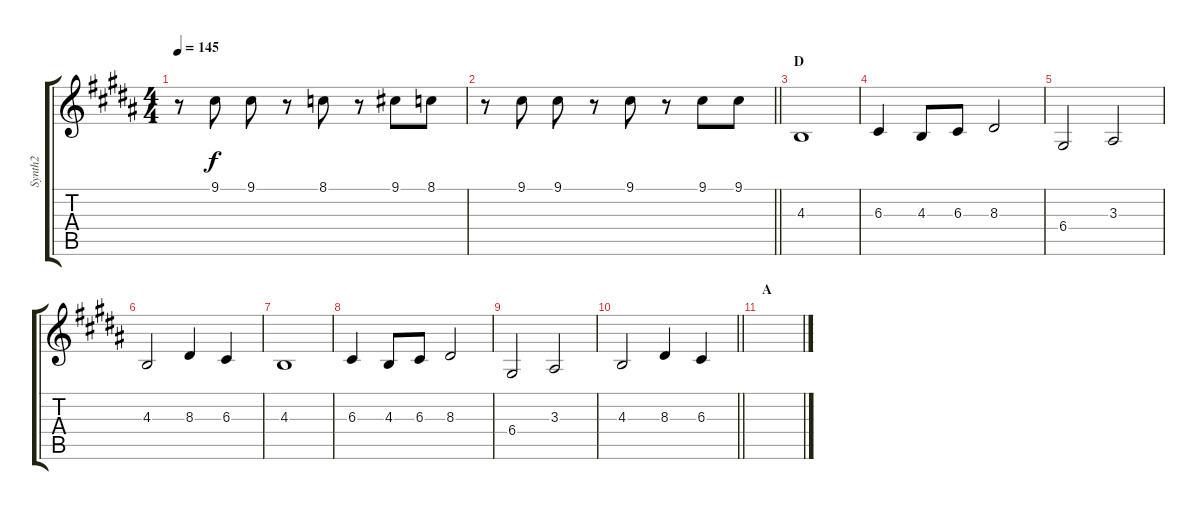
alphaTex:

\track ("Synth2" "Synth2") {instrument tremolostrings}
\staff {score tabs}
\tuning (E4 B3 G3 D3 A2 E2) {hide}
\ts (4 4)
\tempo 145
\clef g2
\ks b
r.8{dy f} 9.1.8 9.1.8 r.8 8.1.8 r.8 9.1.8 8.1.8 |
\barLineRight lightlight
r.8 9.1.8 9.1.8 r.8 9.1.8 r.8 9.1.8 9.1.8 |
\section ("" "D")
4.3.1 |
6.3.4 4.3.8 6.3.8 8.3.2 |
6.4.2 3.3.2 |
4.3.2 8.3.4 6.3.4 |
4.3.1 |
6.3.4 4.3.8 6.3.8 8.3.2 |
6.4.2 3.3.2 |
\barLineRight lightlight
4.3.2 8.3.4 6.3.4 |
\section ("" "A")
